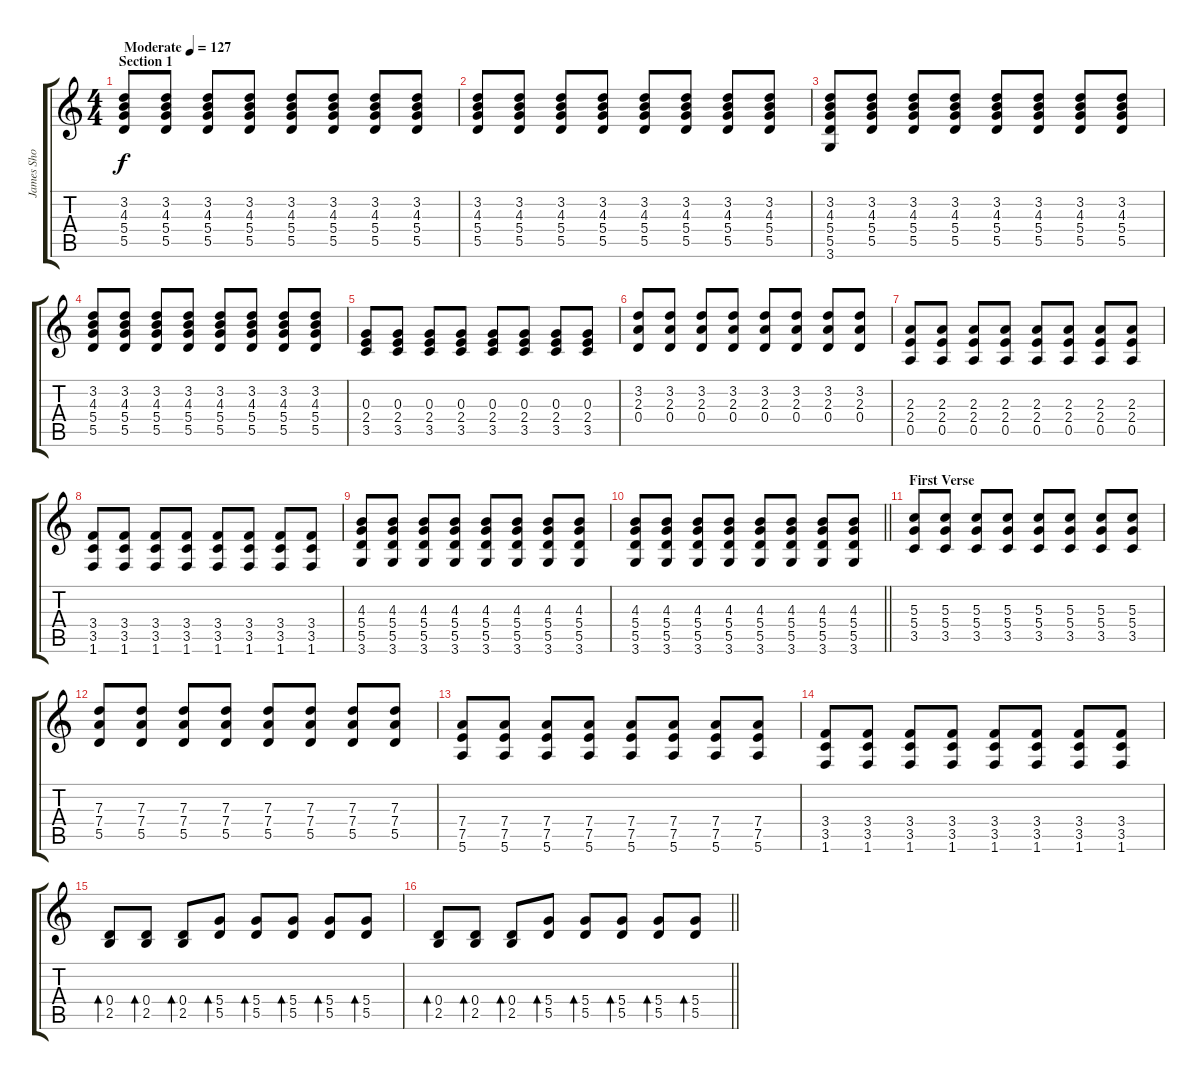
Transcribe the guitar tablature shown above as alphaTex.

\track ("James Sho" "James Sho") {instrument overdrivenguitar}
\staff {score tabs}
\tuning (E4 B3 G3 D3 A2 E2) {hide}
\ts (4 4)
\section ("" "Section 1")
\tempo (127 "Moderate")
\clef g2
\ks c
(3.2 4.3 5.4 5.5).8{dy f instrument overdrivenguitar} (3.2 4.3 5.4 5.5).8 (3.2 4.3 5.4 5.5).8 (3.2 4.3 5.4 5.5).8 (3.2 4.3 5.4 5.5).8 (3.2 4.3 5.4 5.5).8 (3.2 4.3 5.4 5.5).8 (3.2 4.3 5.4 5.5).8 |
(3.2 4.3 5.4 5.5).8 (3.2 4.3 5.4 5.5).8 (3.2 4.3 5.4 5.5).8 (3.2 4.3 5.4 5.5).8 (3.2 4.3 5.4 5.5).8 (3.2 4.3 5.4 5.5).8 (3.2 4.3 5.4 5.5).8 (3.2 4.3 5.4 5.5).8 |
(3.2 4.3 5.4 5.5 3.6).8 (3.2 4.3 5.4 5.5).8 (3.2 4.3 5.4 5.5).8 (3.2 4.3 5.4 5.5).8 (3.2 4.3 5.4 5.5).8 (3.2 4.3 5.4 5.5).8 (3.2 4.3 5.4 5.5).8 (3.2 4.3 5.4 5.5).8 |
(3.2 4.3 5.4 5.5).8 (3.2 4.3 5.4 5.5).8 (3.2 4.3 5.4 5.5).8 (3.2 4.3 5.4 5.5).8 (3.2 4.3 5.4 5.5).8 (3.2 4.3 5.4 5.5).8 (3.2 4.3 5.4 5.5).8 (3.2 4.3 5.4 5.5).8 |
(0.3 2.4 3.5).8 (0.3 2.4 3.5).8 (0.3 2.4 3.5).8 (0.3 2.4 3.5).8 (0.3 2.4 3.5).8 (0.3 2.4 3.5).8 (0.3 2.4 3.5).8 (0.3 2.4 3.5).8 |
(3.2 2.3 0.4).8 (3.2 2.3 0.4).8 (3.2 2.3 0.4).8 (3.2 2.3 0.4).8 (3.2 2.3 0.4).8 (3.2 2.3 0.4).8 (3.2 2.3 0.4).8 (3.2 2.3 0.4).8 |
(2.3 2.4 0.5).8 (2.3 2.4 0.5).8 (2.3 2.4 0.5).8 (2.3 2.4 0.5).8 (2.3 2.4 0.5).8 (2.3 2.4 0.5).8 (2.3 2.4 0.5).8 (2.3 2.4 0.5).8 |
(3.4 3.5 1.6).8 (3.4 3.5 1.6).8 (3.4 3.5 1.6).8 (3.4 3.5 1.6).8 (3.4 3.5 1.6).8 (3.4 3.5 1.6).8 (3.4 3.5 1.6).8 (3.4 3.5 1.6).8 |
(4.3 5.4 5.5 3.6).8 (4.3 5.4 5.5 3.6).8 (4.3 5.4 5.5 3.6).8 (4.3 5.4 5.5 3.6).8 (4.3 5.4 5.5 3.6).8 (4.3 5.4 5.5 3.6).8 (4.3 5.4 5.5 3.6).8 (4.3 5.4 5.5 3.6).8 |
\barLineRight lightlight
(4.3 5.4 5.5 3.6).8 (4.3 5.4 5.5 3.6).8 (4.3 5.4 5.5 3.6).8 (4.3 5.4 5.5 3.6).8 (4.3 5.4 5.5 3.6).8 (4.3 5.4 5.5 3.6).8 (4.3 5.4 5.5 3.6).8 (4.3 5.4 5.5 3.6).8 |
\section ("" "First Verse ")
(5.3 5.4 3.5).8 (5.3 5.4 3.5).8 (5.3 5.4 3.5).8 (5.3 5.4 3.5).8 (5.3 5.4 3.5).8 (5.3 5.4 3.5).8 (5.3 5.4 3.5).8 (5.3 5.4 3.5).8 |
(7.3 7.4 5.5).8 (7.3 7.4 5.5).8 (7.3 7.4 5.5).8 (7.3 7.4 5.5).8 (7.3 7.4 5.5).8 (7.3 7.4 5.5).8 (7.3 7.4 5.5).8 (7.3 7.4 5.5).8 |
(7.4 7.5 5.6).8 (7.4 7.5 5.6).8 (7.4 7.5 5.6).8 (7.4 7.5 5.6).8 (7.4 7.5 5.6).8 (7.4 7.5 5.6).8 (7.4 7.5 5.6).8 (7.4 7.5 5.6).8 |
(3.4 3.5 1.6).8 (3.4 3.5 1.6).8 (3.4 3.5 1.6).8 (3.4 3.5 1.6).8 (3.4 3.5 1.6).8 (3.4 3.5 1.6).8 (3.4 3.5 1.6).8 (3.4 3.5 1.6).8 |
(0.4 2.5).8{bd 60} (0.4 2.5).8{bd 60} (0.4 2.5).8{bd 60} (5.4 5.5).8{bd 60} (5.4 5.5).8{bd 60} (5.4 5.5).8{bd 60} (5.4 5.5).8{bd 60} (5.4 5.5).8{bd 60} |
\barLineRight lightlight
(0.4 2.5).8{bd 60} (0.4 2.5).8{bd 60} (0.4 2.5).8{bd 60} (5.4 5.5).8{bd 60} (5.4 5.5).8{bd 60} (5.4 5.5).8{bd 60} (5.4 5.5).8{bd 60} (5.4 5.5).8{bd 60}
